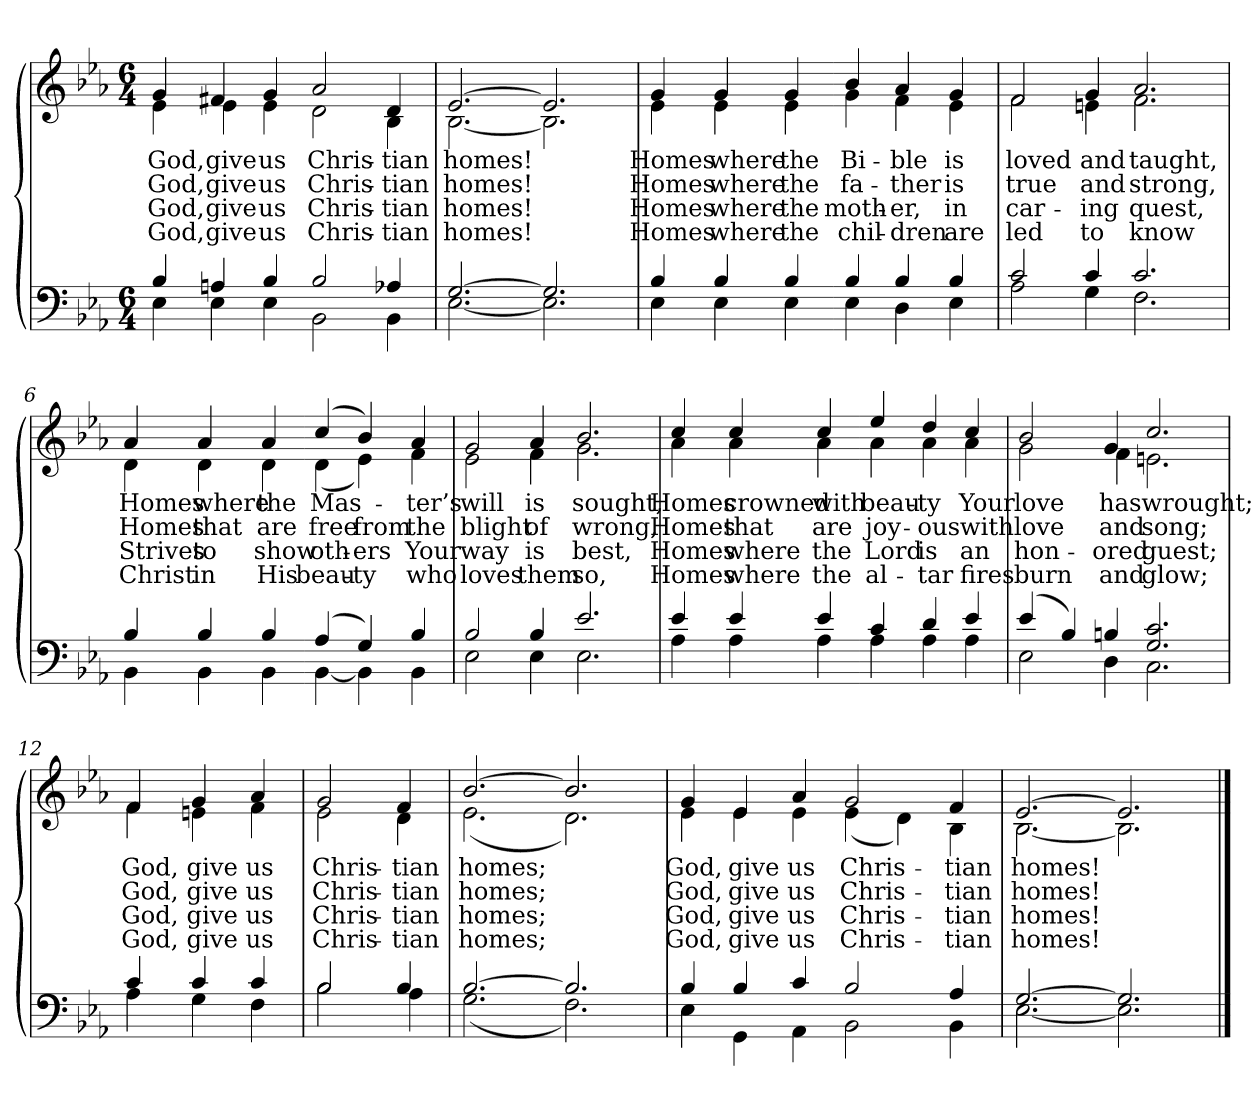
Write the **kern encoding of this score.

**kern	**kern	**text	**text	**text	**text
*part2	*part1	*part1	*part1	*part1	*part1
*staff2	*staff1	*staff1	*staff1	*staff1	*staff1
*clefF4	*clefG2	*	*	*	*
*k[b-e-a-]	*k[b-e-a-]	*	*	*	*
*M6/4	*M6/4	*	*	*	*
=1	=1	=1	=1	=1	=1
*^	*	*	*	*	*
!	!	!LO:TX:b:i:t=Verse	!	!	!	!
!	!	!	!LO:LY:b	!LO:LY:b	!LO:LY:b	!LO:LY:b
*	*	*^	*	*	*	*
4B-/	4E-\	4g/	4e-\	God,	God,	God,	God,
!	!	!	!	!LO:LY:b	!LO:LY:b	!LO:LY:b	!LO:LY:b
4An/	4E-\	4f#X/	4e-\	give	give	give	give
!	!	!	!	!LO:LY:b	!LO:LY:b	!LO:LY:b	!LO:LY:b
4B-/	4E-\	4g/	4e-\	us	us	us	us
!	!	!	!	!LO:LY:b	!LO:LY:b	!LO:LY:b	!LO:LY:b
2B-/	2BB-\	2a-/	2d\	Chris-	Chris-	Chris-	Chris-
!	!	!	!	!LO:LY:b	!LO:LY:b	!LO:LY:b	!LO:LY:b
4A-X/	4BB-\	4d/	4B-\	-tian	-tian	-tian	-tian
=2	=2	=2	=2	=2	=2	=2	=2
!	!	!	!	!LO:LY:b	!LO:LY:b	!LO:LY:b	!LO:LY:b
[2.G/	[2.E-\	[2.e-/	[2.B-\	homes!	homes!	homes!	homes!
2.G/]	2.E-\]	2.e-/]	2.B-\]	.	.	.	.
!!LO:LB:g=z	!!
=3	=3	=3	=3	=3	=3	=3	=3
!	!	!	!	!LO:LY:b	!LO:LY:b	!LO:LY:b	!LO:LY:b
4B-/	4E-\	4g/	4e-\	Homes	Homes	Homes	Homes
!	!	!	!	!LO:LY:b	!LO:LY:b	!LO:LY:b	!LO:LY:b
4B-/	4E-\	4g/	4e-\	where	where	where	where
!	!	!	!	!LO:LY:b	!LO:LY:b	!LO:LY:b	!LO:LY:b
4B-/	4E-\	4g/	4e-\	the	the	the	the
=4-	=4-	=4-	=4-	=4-	=4-	=4-	=4-
!	!	!	!	!LO:LY:b	!LO:LY:b	!LO:LY:b	!LO:LY:b
4B-/	4E-\	4b-/	4g\	Bi-	fa-	moth-	chil-
!	!	!	!	!LO:LY:b	!LO:LY:b	!LO:LY:b	!LO:LY:b
4B-/	4D\	4a-/	4f\	-ble	-ther	-er,	-dren
!	!	!	!	!LO:LY:b	!LO:LY:b	!LO:LY:b	!LO:LY:b
4B-/	4E-\	4g/	4e-\	is	is	in	are
=5	=5	=5	=5	=5	=5	=5	=5
!	!	!	!	!LO:LY:b	!LO:LY:b	!LO:LY:b	!LO:LY:b
2c/	2A-\	2f/	2f\	loved	true	car-	led
!	!	!	!	!LO:LY:b	!LO:LY:b	!LO:LY:b	!LO:LY:b
4c/	4G\	4g/	4en\	and	and	-ing	to
!	!	!	!	!LO:LY:b	!LO:LY:b	!LO:LY:b	!LO:LY:b
2.c/	2.F\	2.a-/	2.f\	taught,	strong,	quest,	know
!!LO:LB:g=z	!!
=6	=6	=6	=6	=6	=6	=6	=6
!	!	!	!	!LO:LY:b	!LO:LY:b	!LO:LY:b	!LO:LY:b
4B-/	4BB-\	4a-/	4d\	Homes	Homes	Strives	Christ
!	!	!	!	!LO:LY:b	!LO:LY:b	!LO:LY:b	!LO:LY:b
4B-/	4BB-\	4a-/	4d\	where	that	to	in
!	!	!	!	!LO:LY:b	!LO:LY:b	!LO:LY:b	!LO:LY:b
4B-/	4BB-\	4a-/	4d\	the	are	show	His
=7-	=7-	=7-	=7-	=7-	=7-	=7-	=7-
!	!	!	!	!LO:LY:b	!LO:LY:b	!LO:LY:b	!LO:LY:b
(>4A-/	[4BB-\	(>4cc/	(<4d\	Mas-	free	oth-	beau-
!	!	!	!	!	!LO:LY:b	!LO:LY:b	!LO:LY:b
4G/)	4BB-\]	4b-/)	4e-\)	.	from	-ers	-ty
!	!	!	!	!LO:LY:b	!LO:LY:b	!LO:LY:b	!LO:LY:b
4B-/	4BB-\	4a-/	4f\	-ter’s	the	Your	who
=8	=8	=8	=8	=8	=8	=8	=8
!	!	!	!	!LO:LY:b	!LO:LY:b	!LO:LY:b	!LO:LY:b
2B-/	2E-\	2g/	2e-\	will	blight	way	loves
!	!	!	!	!LO:LY:b	!LO:LY:b	!LO:LY:b	!LO:LY:b
4B-/	4E-\	4a-/	4f\	is	of	is	them
!	!	!	!	!LO:LY:b	!LO:LY:b	!LO:LY:b	!LO:LY:b
2.e-/	2.E-\	2.b-/	2.g\	sought,	wrong,	best,	so,
!!LO:LB:g=z	!!
=9	=9	=9	=9	=9	=9	=9	=9
!	!	!	!	!LO:LY:b	!LO:LY:b	!LO:LY:b	!LO:LY:b
4e-/	4A-\	4cc/	4a-\	Homes	Homes	Homes	Homes
!	!	!	!	!LO:LY:b	!LO:LY:b	!LO:LY:b	!LO:LY:b
4e-/	4A-\	4cc/	4a-\	crowned	that	where	where
!	!	!	!	!LO:LY:b	!LO:LY:b	!LO:LY:b	!LO:LY:b
4e-/	4A-\	4cc/	4a-\	with	are	the	the
=10-	=10-	=10-	=10-	=10-	=10-	=10-	=10-
!	!	!	!	!LO:LY:b	!LO:LY:b	!LO:LY:b	!LO:LY:b
4c/	4A-\	4ee-/	4a-\	beau-	joy-	Lord	al-
!	!	!	!	!LO:LY:b	!LO:LY:b	!LO:LY:b	!LO:LY:b
4d/	4A-\	4dd/	4a-\	-ty	-ous	is	-tar
!	!	!	!	!LO:LY:b	!LO:LY:b	!LO:LY:b	!LO:LY:b
4e-/	4A-\	4cc/	4a-\	Your	with	an	fires
=11	=11	=11	=11	=11	=11	=11	=11
!	!	!	!	!LO:LY:b	!LO:LY:b	!LO:LY:b	!LO:LY:b
(>4e-/	2E-\	2b-/	2g\	love	love	hon-	burn
4B-/)	.	.	.	.	.	.	.
!	!	!	!	!LO:LY:b	!LO:LY:b	!LO:LY:b	!LO:LY:b
4Bn/	4D\	4g/	4f\	has	and	-ored	and
!	!	!	!	!LO:LY:b	!LO:LY:b	!LO:LY:b	!LO:LY:b
2.G!/ 2.c/	2.C\	2.cc/	2.en\	wrought;	song;	guest;	glow;
!!LO:LB:g=z	!!
=12	=12	=12	=12	=12	=12	=12	=12
!	!	!	!	!LO:LY:b	!LO:LY:b	!LO:LY:b	!LO:LY:b
4c/	4A-\	4f/	4f\	God,	God,	God,	God,
!	!	!	!	!LO:LY:b	!LO:LY:b	!LO:LY:b	!LO:LY:b
4c/	4G\	4g/	4en\	give	give	give	give
!	!	!	!	!LO:LY:b	!LO:LY:b	!LO:LY:b	!LO:LY:b
4c/	4F\	4a-/	4f\	us	us	us	us
=13	=13	=13	=13	=13	=13	=13	=13
!	!	!	!	!LO:LY:b	!LO:LY:b	!LO:LY:b	!LO:LY:b
2B-/	2B-\	2g/	2e-\	Chris-	Chris-	Chris-	Chris-
!	!	!	!	!LO:LY:b	!LO:LY:b	!LO:LY:b	!LO:LY:b
4B-/	4A-\	4f/	4d\	-tian	-tian	-tian	-tian
=14	=14	=14	=14	=14	=14	=14	=14
!	!	!	!	!LO:LY:b	!LO:LY:b	!LO:LY:b	!LO:LY:b
[2.B-/	(<2.G\	[2.b-/	(<2.e-\	homes;	homes;	homes;	homes;
2.B-/]	2.F\)	2.b-/]	2.d\)	.	.	.	.
!!LO:LB:g=z	!!
=15	=15	=15	=15	=15	=15	=15	=15
!	!	!	!	!LO:LY:b	!LO:LY:b	!LO:LY:b	!LO:LY:b
4B-/	4E-\	4g/	4e-\	God,	God,	God,	God,
!	!	!	!	!LO:LY:b	!LO:LY:b	!LO:LY:b	!LO:LY:b
4B-/	4GG\	4e-/	4e-\	give	give	give	give
!	!	!	!	!LO:LY:b	!LO:LY:b	!LO:LY:b	!LO:LY:b
4c/	4AA-\	4a-/	4e-\	us	us	us	us
!	!	!	!	!LO:LY:b	!LO:LY:b	!LO:LY:b	!LO:LY:b
2B-/	2BB-\	2g/	(<4e-\	Chris-	Chris-	Chris-	Chris-
.	.	.	4d\)	.	.	.	.
!	!	!	!	!LO:LY:b	!LO:LY:b	!LO:LY:b	!LO:LY:b
4A-/	4BB-\	4f/	4B-\	-tian	-tian	-tian	-tian
=16	=16	=16	=16	=16	=16	=16	=16
!	!	!	!	!LO:LY:b	!LO:LY:b	!LO:LY:b	!LO:LY:b
[2.G/	[2.E-\	[2.e-/	[2.B-\	homes!	homes!	homes!	homes!
2.G/]	2.E-\]	2.e-/]	2.B-\]	.	.	.	.
*v	*v	*	*	*	*	*	*
*	*v	*v	*	*	*	*
==	==	==	==	==	==
*-	*-	*-	*-	*-	*-
